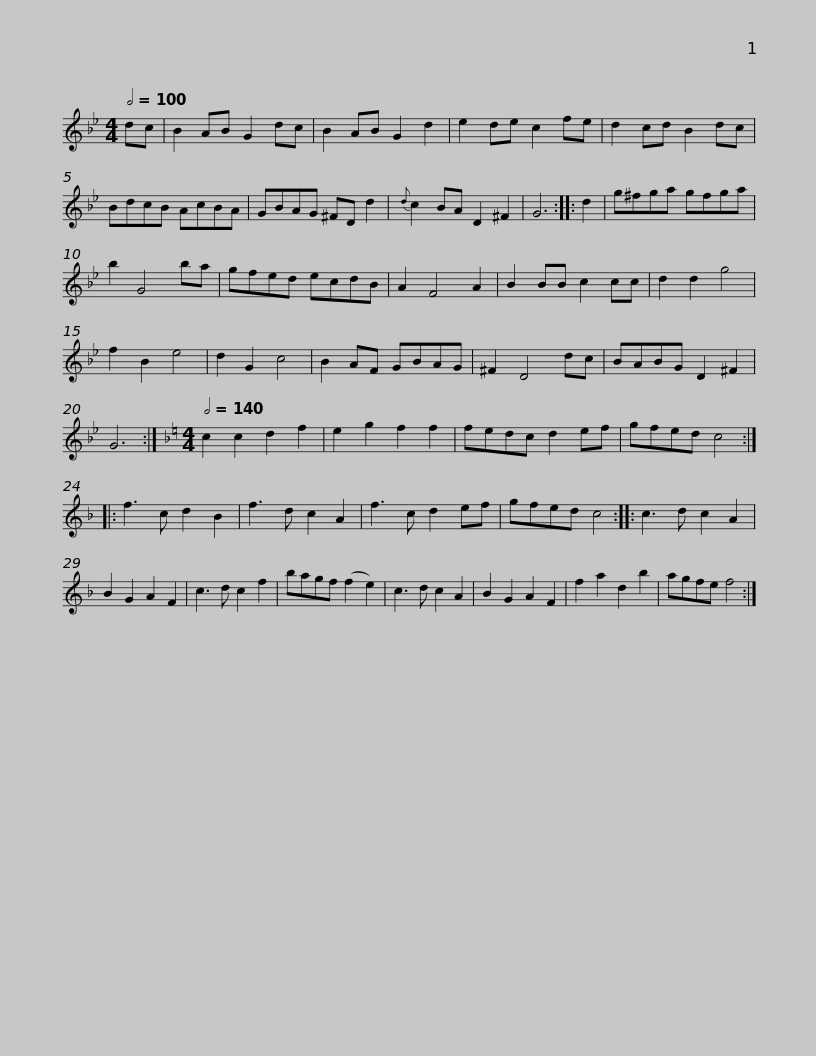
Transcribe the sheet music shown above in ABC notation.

X:1
L:1/8
Q:1/2=100
M:4/4
I:linebreak $
K:Bb
V:1 treble
V:1
 dc | B2 AB G2 dc | B2 AB G2 d2 | e2 de c2 fe | d2 cd B2 dc | %5
 BdcB AcBA | GBAG ^FD d2 |${d} c2 BA D2 ^F2 | G6 :: d2 | %10
 g^fga gfga | b2 G4 ba | gfed ecdB | A2 F4 A2 | B2 BB c2 cc |$ %15
 d2 d2 g4 | f2 B2 e4 | d2 G2 c4 | B2 AF GBAG | ^F2 D4 dc | %20
 BABG D2 ^F2 | G6 :|[K:F][M:4/4][Q:1/2=140] c2 c2 d2 f2 | e2 g2 f2 f2 |$ fedc d2 ef | %25
 gfed c4 :: f3 c d2 B2 | f3 d c2 A2 | f3 c d2 ef | gfed c4 :: %30
 c3 d c2 A2 | B2 G2 A2 F2 |$ c3 d c2 f2 | bagf (f2 e2) | c3 d c2 A2 | %35
 B2 G2 A2 F2 | f2 a2 d2 b2 | agfe f4 :| %38
